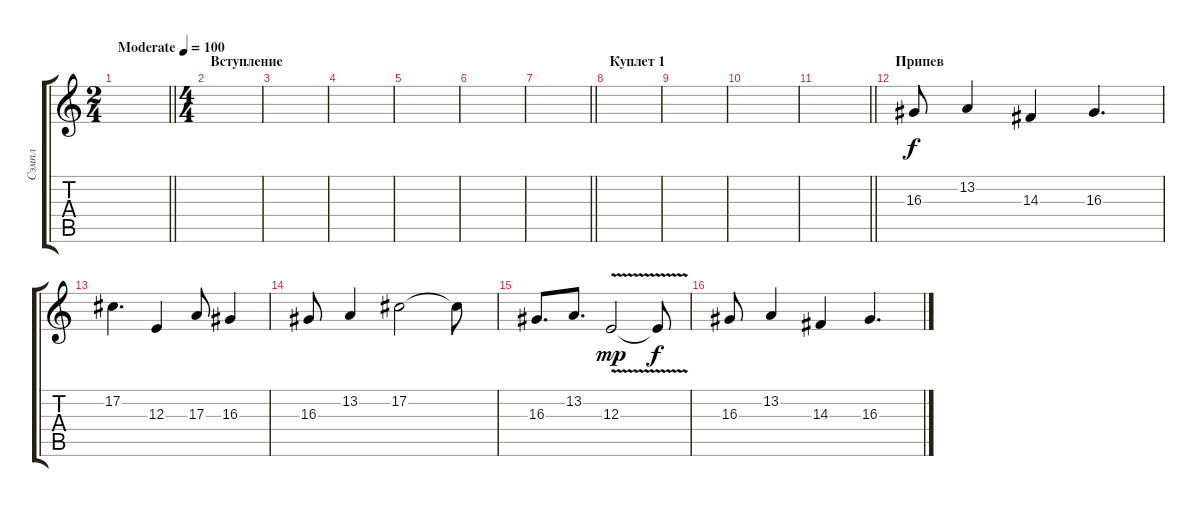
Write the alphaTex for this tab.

\track ("Сэмпл" "Сэмпл") {instrument fx7echoes}
\staff {score tabs}
\tuning (Db4 Ab3 E3 B2 Gb2 B1) {hide}
\ts (2 4)
\tempo (100 "Moderate")
\clef g2
\barLineRight lightlight
\ks c
|
\ts (4 4)
\section ("" "Вступление")
|
|
|
|
|
\barLineRight lightlight
|
\section ("" "Куплет 1")
|
|
|
\barLineRight lightlight
|
\section ("" "Припев")
16.3.8 13.2.4 14.3.4 16.3.4{d} |
17.2.4{d} 12.3.4 17.3.8 16.3.4 |
16.3.8 13.2.4 17.2.2 17.2{t}.8 |
16.3.8{d} 13.2.8{d} 12.3{v}.2{dy mp} 12.3{t}.8{dy f} |
16.3.8 13.2.4 14.3.4 16.3.4{d}
